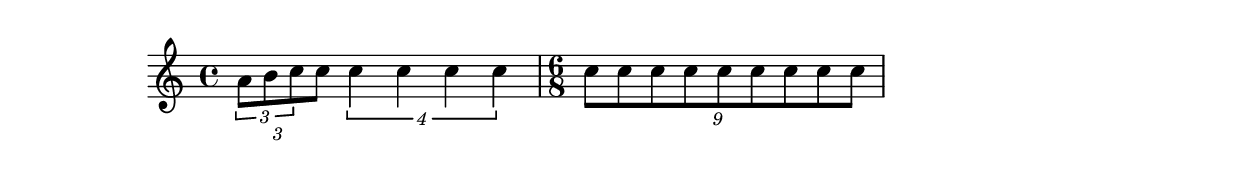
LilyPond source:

\score{
	\notes \context Voice \relative c'' {
		 \times 2/3 { \times 2/3 { a8 b c}  c }
		 \times 3/4 { c4 c4 c4 c4 }
		 \time 6/8;
		 \times 6/9 { c8 c c c c c c c c }

		 }
}

\version "1.1.66"; 
